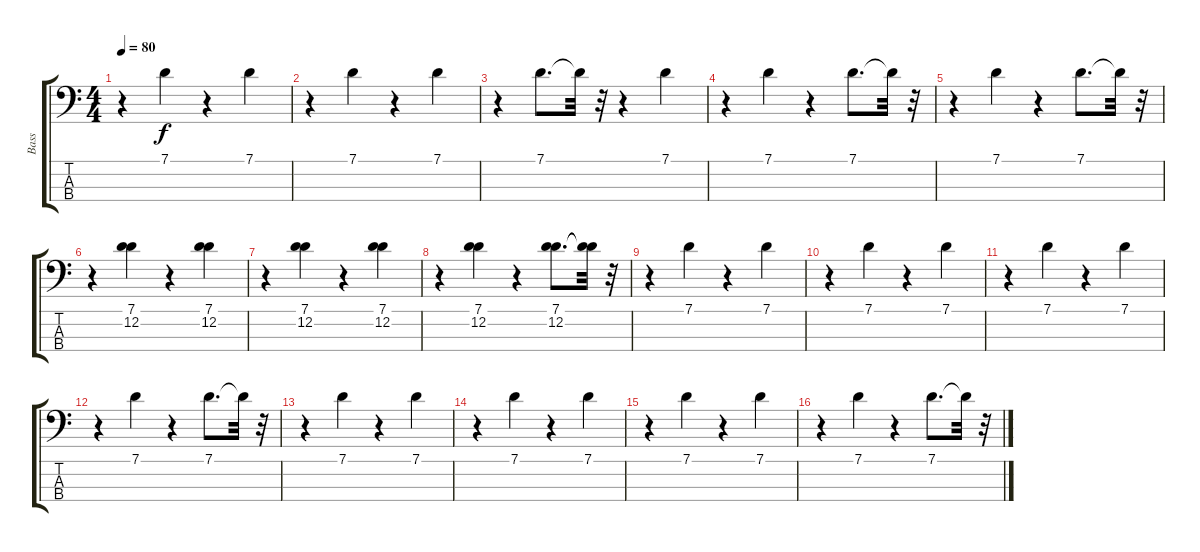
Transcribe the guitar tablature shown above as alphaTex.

\track ("Bass    " "Bass    ") {instrument acousticbass}
\staff {score tabs}
\tuning (G2 D2 A1 E1) {hide}
\ts (4 4)
\tempo 80
\clef f4
\ks c
r.4{dy f instrument acousticbass} 7.1.4{volume 1} r.4{volume 2} 7.1.4{volume 2} |
r.4{volume 3} 7.1.4{volume 4} r.4{volume 5} 7.1.4{volume 6} |
r.4{volume 6} 7.1.8{d volume 7} 7.1{t}.32 r.32 r.4{volume 8} 7.1.4{volume 9} |
r.4{volume 10} 7.1.4{volume 10} r.4{volume 11} 7.1.8{d volume 12} 7.1{t}.32 r.32 |
r.4{volume 13} 7.1.4{volume 14} r.4{volume 14} 7.1.8{d volume 15} 7.1{t}.32 r.32 |
r.4{volume 16} (7.1 12.2).4 r.4 (7.1 12.2).4 |
r.4 (7.1 12.2).4 r.4 (7.1 12.2).4 |
r.4 (7.1 12.2).4 r.4 (7.1 12.2).8{d} (7.1{t} 12.2{t}).32 r.32 |
r.4 7.1.4 r.4 7.1.4 |
r.4 7.1.4 r.4 7.1.4 |
r.4 7.1.4 r.4 7.1.4 |
r.4 7.1.4 r.4 7.1.8{d} 7.1{t}.32 r.32 |
r.4 7.1.4 r.4 7.1.4 |
r.4 7.1.4 r.4 7.1.4 |
r.4 7.1.4 r.4 7.1.4 |
r.4 7.1.4 r.4 7.1.8{d} 7.1{t}.32 r.32
